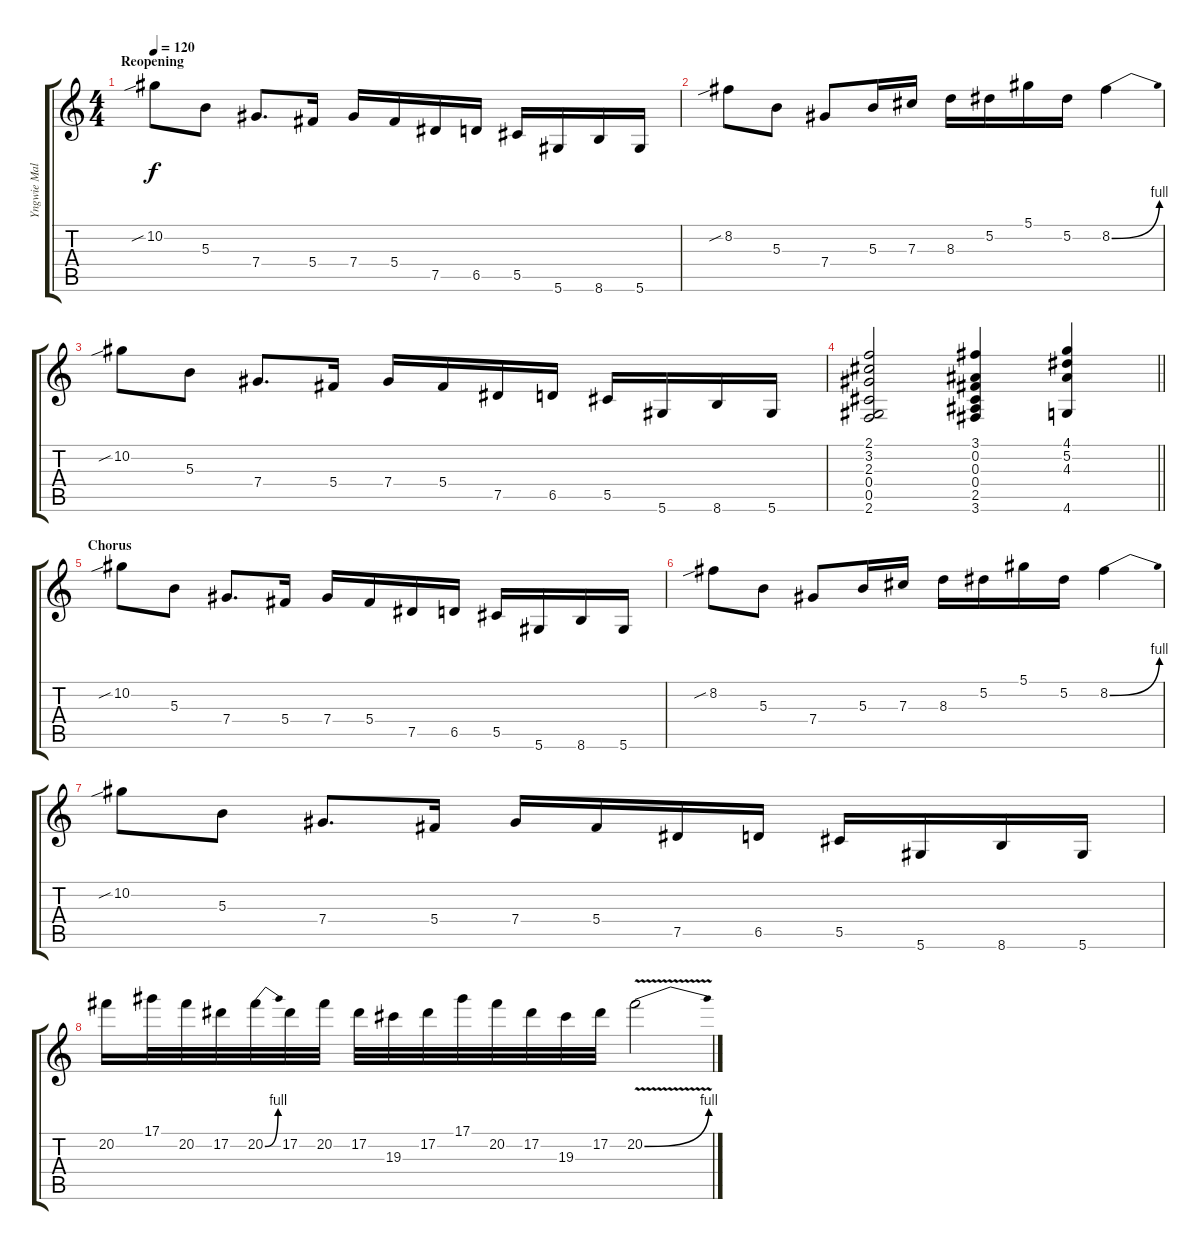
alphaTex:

\track ("Yngwie Malmsteen" "Yngwie Mal") {instrument overdrivenguitar}
\staff {score tabs}
\tuning (Eb4 Bb3 Gb3 Db3 Ab2 Eb2) {hide}
\ts (4 4)
\section ("" "Reopening")
\tempo 120
\clef g2
\ks c
10.2{sib}.8{dy f} 5.3.8 7.4.8{d} 5.4.16 7.4.16 5.4.16 7.5.16 6.5.16 5.5.16 5.6.16 8.6.16 5.6.16 |
8.2{sib}.8 5.3.8 7.4.8 5.3.16 7.3.16 8.3.16 5.2.16 5.1.16 5.2.16 8.2{be (bend 0 0 60 4)}.4 |
10.2{sib}.8 5.3.8 7.4.8{d} 5.4.16 7.4.16 5.4.16 7.5.16 6.5.16 5.5.16 5.6.16 8.6.16 5.6.16 |
\barLineRight lightlight
(2.1 3.2 2.3 0.4 0.5 2.6).2 (3.1 0.2 0.3 0.4 2.5 3.6).4 (4.1 5.2 4.3 4.6).4 |
\section ("" "Chorus")
10.2{sib}.8 5.3.8 7.4.8{d} 5.4.16 7.4.16 5.4.16 7.5.16 6.5.16 5.5.16 5.6.16 8.6.16 5.6.16 |
8.2{sib}.8 5.3.8 7.4.8 5.3.16 7.3.16 8.3.16 5.2.16 5.1.16 5.2.16 8.2{be (bend 0 0 60 4)}.4 |
10.2{sib}.8 5.3.8 7.4.8{d} 5.4.16 7.4.16 5.4.16 7.5.16 6.5.16 5.5.16 5.6.16 8.6.16 5.6.16 |
20.2.16 17.1.32 20.2.32 17.2.32 20.2{be (bend 0 0 60 4)}.32 17.2.32 20.2.32 17.2.32 19.3.32 17.2.32 17.1.32 20.2.32 17.2.32 19.3.32 17.2.32 20.2{be (bend 0 0 60 4) v}.2
